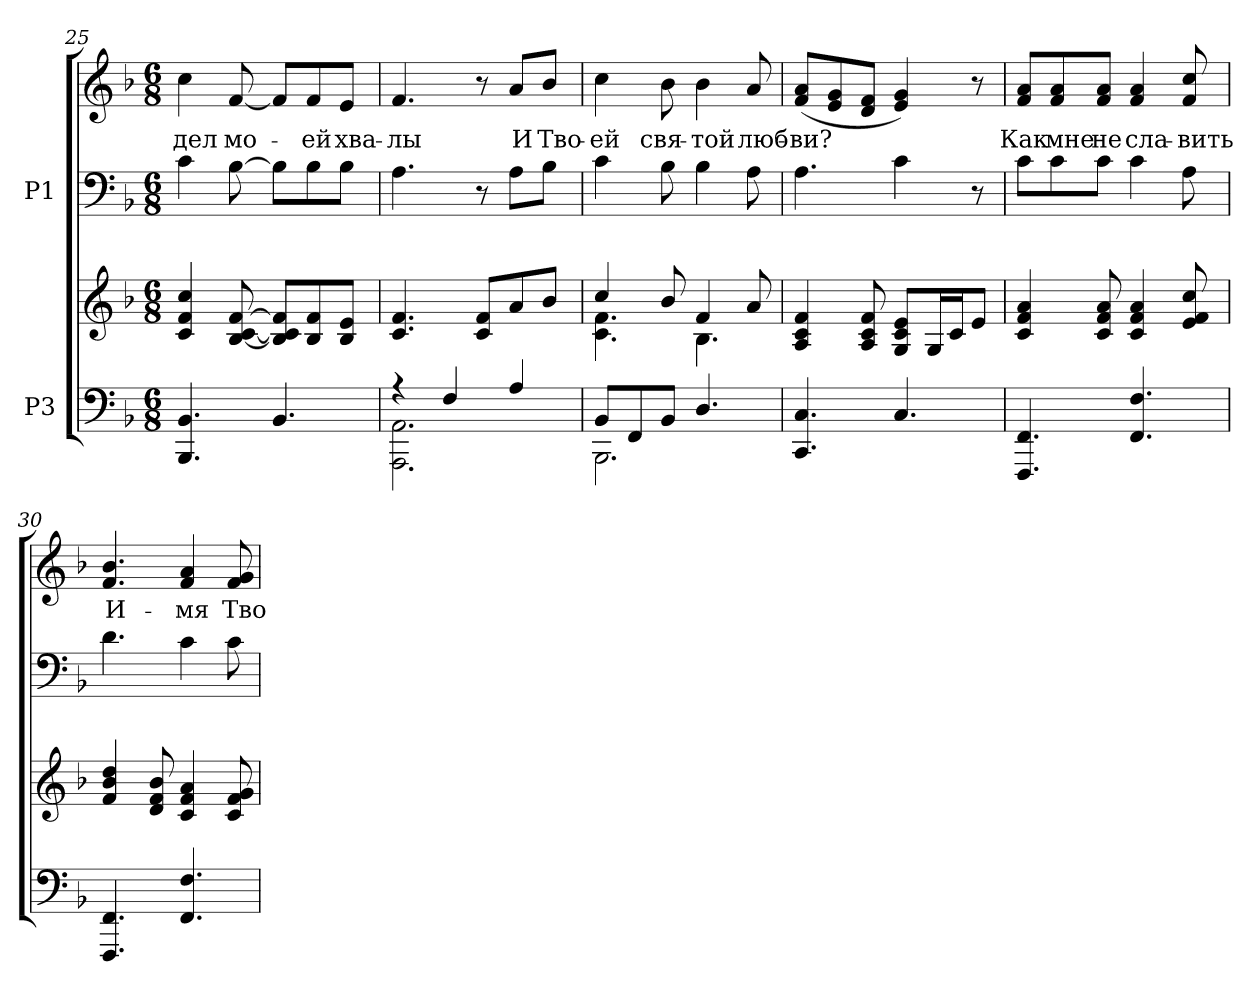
**kern	**kern	**kern	**kern	**text
*part2	*part2	*part1	*part1	*part1
*staff4	*staff3	*staff2	*staff1	*staff1
*I"P3	*	*I"P1	*	*
!!LO:LB:g=z
*clefF4	*clefG2	*clefF4	*clefG2	*
*k[b-]	*k[b-]	*k[b-]	*k[b-]	*
*F:	*F:	*F:	*F:	*
*M6/8	*M6/8	*M6/8	*M6/8	*
=25	=25	=25	=25	=25
!	!	!	!	!LO:LY:b:color=#000000
4.BBB-i/ 4.BB-i	4ci/ 4fi 4cci	4ci\	4cci\	-дел
!	!	!	!	!LO:LY:b:color=#000000
.	[<8B-i/ [>8ci [>8fi	[>8B-i\	[<8fi/	мо-
4.BB-i/	8B-i/] 8ci] 8fi]L	8B-i\L]	8fi/L]	.
!	!	!	!	!LO:LY:b:color=#000000
.	8B-i/ 8fi	8B-i\	8fi/	-ей
!	!	!	!	!LO:LY:b:color=#000000
.	8B-i/ 8eiJ	8B-i\J	8ei/J	хва-
=26	=26	=26	=26	=26
*^	*	*	*	*
!	!	!	!	!	!LO:LY:b:color=#000000
4r	2.AAAi\ 2.AAi	4.ci/ 4.fi	4.Ai\	4.fi/	-лы
4Fi/	.	.	.	.	.
.	.	8ci/ 8fiL	8r	8r	.
!	!	!	!	!	!LO:LY:b:color=#000000
4Ai/	.	8ai/	8Ai\L	8ai/L	И
!	!	!	!	!	!LO:LY:b:color=#000000
.	.	8b-i/J	8B-i\J	8b-i/J	Тво-
=27	=27	=27	=27	=27	=27
*	*	*^	*	*	*
!	!	!	!	!	!	!LO:LY:b:color=#000000
8BB-i/L	2.BBB-i\	4cci/	4.ci\ 4.fi	4ci\	4cci\	-ей
8FFi/	.	.	.	.	.	.
!	!	!	!	!	!	!LO:LY:b:color=#000000
8BB-i/J	.	8b-i/	.	8B-i\	8b-i\	свя-
!	!	!	!	!	!	!LO:LY:b:color=#000000
4.Di/	.	4fi/	4.B-i\	4B-i\	4b-i\	-той
!	!	!	!	!	!	!LO:LY:b:color=#000000
.	.	8ai/	.	8Ai\	8ai/	люб-
*v	*v	*	*	*	*	*
*	*v	*v	*	*	*
=28	=28	=28	=28	=28
!	!	!	!	!LO:LY:b:color=#000000
4.CCi/ 4.Ci	4Ai/ 4ci 4fi	4.Ai\	(8fi/ 8aiL	-ви?
.	.	.	8ei/ 8gi	.
.	8Ai/ 8ci 8fi	.	8di/ 8fiJ	.
4.Ci/	8Gi/ 8ci 8eiL	4ci\	4ei/ 4gi)	.
.	16Gi/L	.	.	.
.	16ci/J	.	.	.
.	8ei/J	8r	8r	.
!!LO:LB:g=z
=29	=29	=29	=29	=29
!	!	!	!	!LO:LY:b:color=#000000
4.FFFi/ 4.FFi	4ci/ 4fi 4ai	8ci\L	8fi/ 8aiL	Как
!	!	!	!	!LO:LY:b:color=#000000
.	.	8ci\	8fi/ 8ai	мне
!	!	!	!	!LO:LY:b:color=#000000
.	8ci/ 8fi 8ai	8ci\J	8fi/ 8aiJ	не
!	!	!	!	!LO:LY:b:color=#000000
4.FFi/ 4.Fi	4ci/ 4fi 4ai	4ci\	4fi/ 4ai	сла-
!	!	!	!	!LO:LY:b:color=#000000
.	8ei/ 8fi 8cci	8Ai\	8fi/ 8cci	-вить
=30	=30	=30	=30	=30
!	!	!	!	!LO:LY:b:color=#000000
4.FFFi/ 4.FFi	4fi/ 4b-i 4ddi	4.di\	4.fi/ 4.b-i	И-
.	8di/ 8fi 8b-i	.	.	.
!	!	!	!	!LO:LY:b:color=#000000
4.FFi/ 4.Fi	4ci/ 4fi 4ai	4ci\	4fi/ 4ai	-мя
!	!	!	!	!LO:LY:b:color=#000000
.	8ci/ 8fi 8gi	8ci\	8fi/ 8gi	Тво-
=	=	=	=	=
*-	*-	*-	*-	*-
